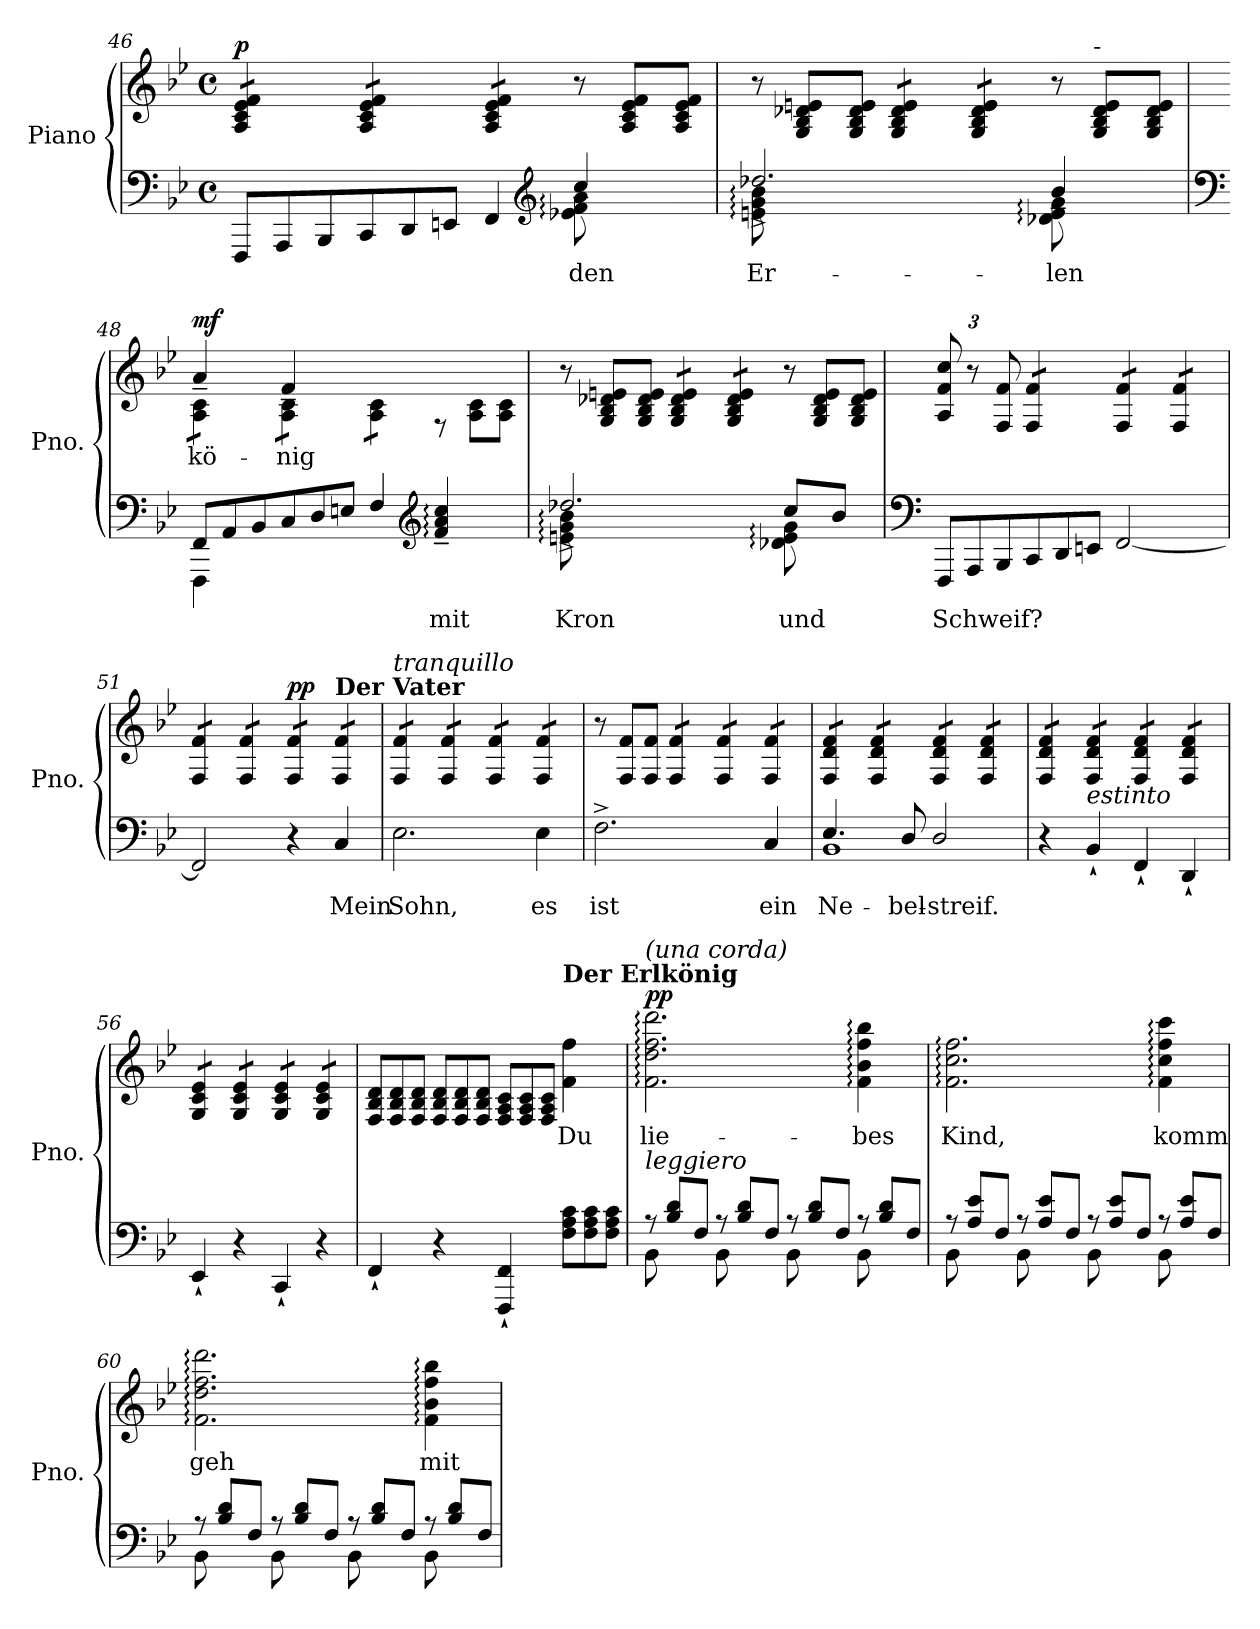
**kern	**text	**kern	**text	**dynam
*part1	*part1	*part1	*part1	*part1
*staff2	*staff2	*staff1	*staff1	*staff1/2
*I"Piano	*	*	*	*
*I'Pno.	*	*	*	*
!!LO:PB:g=z
*clefF4	*	*clefG2	*	*
*k[b-e-]	*	*k[b-e-]	*	*
*M4/4	*	*M4/4	*	*
*met(c)	*	*met(c)	*	*
*Xtuplet	*	*	*	*
=46	=46	=46	=46	=46
*^	*	*	*	*
!	!	!	!	!	!LO:DY:b
*	*	*	*tremolo	*	*
12FFF/L	2.ryy	.	12A/ 12c/ 12e-/ 12f/L	.	p
12AAA/	.	.	12A/ 12c/ 12e-/ 12f/	.	.
12BBB-/	.	.	12A/ 12c/ 12e-/ 12f/J	.	.
12CC/	.	.	12A/ 12c/ 12e-/ 12f/L	.	.
12DD/	.	.	12A/ 12c/ 12e-/ 12f/	.	.
12EEn/J	.	.	12A/ 12c/ 12e-/ 12f/J	.	.
4FF/	.	.	12A/ 12c/ 12e-/ 12f/L	.	.
.	.	.	12A/ 12c/ 12e-/ 12f/	.	.
.	.	.	12A/ 12c/ 12e-/ 12f/J	.	.
*	*	*	*Xtremolo	*	*
*clefG2	*	*	*	*	*
!	!	!LO:LY:b	!	!	!
*	*	*	*Xtuplet	*	*
8e-X\: 8f\: 8a\:	4cc~/	den	12r	.	.
.	.	.	12A/ 12c/ 12e-/ 12f/L	.	.
8reyy	.	.	.	.	.
.	.	.	12A/ 12c/ 12e-/ 12f/J	.	.
=47	=47	=47	=47	=47	=47
!	!	!LO:LY:b	!	!	!
8en\: 8g\: 8b-\:	2.dd-X^/	Er-	12r	.	.
.	.	.	12G/ 12B-/ 12d-X/ 12en/L	.	.
8ryy	.	.	.	.	.
.	.	.	12G/ 12B-/ 12d-/ 12e/J	.	.
*	*	*	*tremolo	*	*
4ryy	.	.	12G/ 12B-/ 12d-/ 12e/L	.	.
.	.	.	12G/ 12B-/ 12d-/ 12e/	.	.
.	.	.	12G/ 12B-/ 12d-/ 12e/J	.	.
4ryy	.	.	12G/ 12B-/ 12d-/ 12e/L	.	.
.	.	.	12G/ 12B-/ 12d-/ 12e/	.	.
.	.	.	12G/ 12B-/ 12d-/ 12e/J	.	.
*	*	*	*Xtremolo	*	*
!	!	!LO:LY:b	!	!	!
8d-X\: 8e\: 8g\:	4b-~/	-len	12r	.	.
!	!	!	!LO:TX:a:t=-	!	!
.	.	.	12G/ 12B-/ 12d-/ 12e/L	.	.
8ryy	.	.	.	.	.
.	.	.	12G/ 12B-/ 12d-/ 12e/J	.	.
=48	=48	=48	=48	=48	=48
*clefF4	*	*	*	*	*
*	*	*	*^	*	*
!	!	!	!	!	!LO:LY:b	!LO:DY:b
*	*	*	*tremolo	*	*	*
12FF/L	4FFF\	.	12A\ 12c\L	4a~/	kö-	mf
12AA/	.	.	12A\ 12c\	.	.	.
12BB-/	.	.	12A\ 12c\J	.	.	.
!	!	!	!	!	!LO:LY:b	!
12C/	2ryy	.	12A\ 12c\L	4f~/	-nig	.
12D/	.	.	12A\ 12c\	.	.	.
12En/J	.	.	12A\ 12c\J	.	.	.
4F/	.	.	12A\ 12c\L	2raayy	.	.
.	.	.	12A\ 12c\	.	.	.
.	.	.	12A\ 12c\J	.	.	.
*	*	*	*Xtremolo	*	*	*
*clefG2	*	*	*	*	*	*
!	!	!LO:LY:b	!	!	!	!
4f/:~ 4a/:~ 4cc/:~	4reyy	mit	12rF	.	.	.
.	.	.	12A\ 12c\L	.	.	.
.	.	.	12A\ 12c\J	.	.	.
*	*	*	*v	*v	*	*
!!LO:LB:g=z
=49	=49	=49	=49	=49	=49
!	!	!LO:LY:b	!	!	!
8en\: 8g\: 8b-\:	2.dd-X^/	Kron	12r	.	.
.	.	.	12G/ 12B-/ 12d-X/ 12en/L	.	.
8ryy	.	.	.	.	.
.	.	.	12G/ 12B-/ 12d-/ 12e/J	.	.
*	*	*	*tremolo	*	*
4ryy	.	.	12G/ 12B-/ 12d-/ 12e/L	.	.
.	.	.	12G/ 12B-/ 12d-/ 12e/	.	.
.	.	.	12G/ 12B-/ 12d-/ 12e/J	.	.
4ryy	.	.	12G/ 12B-/ 12d-/ 12e/L	.	.
.	.	.	12G/ 12B-/ 12d-/ 12e/	.	.
.	.	.	12G/ 12B-/ 12d-/ 12e/J	.	.
*	*	*	*Xtremolo	*	*
!	!	!LO:LY:b	!	!	!
8d-X\: 8e\: 8g\:	8cc/L	und	12r	.	.
.	.	.	12G/ 12B-/ 12d-/ 12e/L	.	.
8ryy	8b-/J	.	.	.	.
.	.	.	12G/ 12B-/ 12d-/ 12e/J	.	.
*v	*v	*	*	*	*
=50	=50	=50	=50	=50
*clefF4	*	*	*	*
!	!LO:LY:b	!	!	!
*	*	*tuplet	*	*
*	*	*Xbrackettup	*	*
12FFF/L	Schweif?	12A/ 12f/ 12cc/	.	.
12AAA/	.	12r	.	.
12BBB-/	.	12F/ 12f/	.	.
*	*	*tremolo	*	*
12CC/	.	12F/ 12f/L	.	.
12DD/	.	12F/ 12f/	.	.
12EEn/J	.	12F/ 12f/J	.	.
[2FF/	.	12F/ 12f/L	.	.
.	.	12F/ 12f/	.	.
.	.	12F/ 12f/J	.	.
.	.	12F/ 12f/L	.	.
.	.	12F/ 12f/	.	.
.	.	12F/ 12f/J	.	.
=51	=51	=51	=51	=51
2FF/]	.	12F/ 12f/L	.	.
.	.	12F/ 12f/	.	.
.	.	12F/ 12f/J	.	.
.	.	12F/ 12f/L	.	.
.	.	12F/ 12f/	.	.
.	.	12F/ 12f/J	.	.
!	!	!	!	!LO:DY:b
4r	.	12F/ 12f/L	.	pp
.	.	12F/ 12f/	.	.
.	.	12F/ 12f/J	.	.
!	!	!LO:TX:a:B:t=Der Vater	!	!
!	!LO:LY:b	!	!	!
4C/	Mein	12F/ 12f/L	.	.
.	.	12F/ 12f/	.	.
.	.	12F/ 12f/J	.	.
!!LO:LB:g=z
=52	=52	=52	=52	=52
!	!	!LO:TX:a:i:t=tranquillo	!	!
!	!LO:LY:b	!	!	!
2.E-\	Sohn,	12F/ 12f/L	.	.
.	.	12F/ 12f/	.	.
.	.	12F/ 12f/J	.	.
.	.	12F/ 12f/L	.	.
.	.	12F/ 12f/	.	.
.	.	12F/ 12f/J	.	.
.	.	12F/ 12f/L	.	.
.	.	12F/ 12f/	.	.
.	.	12F/ 12f/J	.	.
!	!LO:LY:b	!	!	!
4E-\	es	12F/ 12f/L	.	.
.	.	12F/ 12f/	.	.
.	.	12F/ 12f/J	.	.
*	*	*Xtremolo	*	*
=53	=53	=53	=53	=53
!	!LO:LY:b	!	!	!
*	*	*Xtuplet	*	*
2.F^\	ist	12r	.	.
.	.	12F/ 12f/L	.	.
.	.	12F/ 12f/J	.	.
*	*	*tremolo	*	*
.	.	12F/ 12f/L	.	.
.	.	12F/ 12f/	.	.
.	.	12F/ 12f/J	.	.
.	.	12F/ 12f/L	.	.
.	.	12F/ 12f/	.	.
.	.	12F/ 12f/J	.	.
!	!LO:LY:b	!	!	!
4C/	ein	12F/ 12f/L	.	.
.	.	12F/ 12f/	.	.
.	.	12F/ 12f/J	.	.
=54	=54	=54	=54	=54
!	!LO:LY:b	!	!	!
*^	*	*	*	*
4.E-/	1BB-	Ne-	12F/ 12d/ 12f/L	.	.
.	.	.	12F/ 12d/ 12f/	.	.
.	.	.	12F/ 12d/ 12f/J	.	.
.	.	.	12F/ 12d/ 12f/L	.	.
.	.	.	12F/ 12d/ 12f/	.	.
!	!	!LO:LY:b	!	!	!
8D/	.	-bel-	.	.	.
.	.	.	12F/ 12d/ 12f/J	.	.
!	!	!LO:LY:b	!	!	!
2D/	.	-streif.	12F/ 12d/ 12f/L	.	.
.	.	.	12F/ 12d/ 12f/	.	.
.	.	.	12F/ 12d/ 12f/J	.	.
.	.	.	12F/ 12d/ 12f/L	.	.
.	.	.	12F/ 12d/ 12f/	.	.
.	.	.	12F/ 12d/ 12f/J	.	.
*v	*v	*	*	*	*
=55	=55	=55	=55	=55
4r	.	12F/ 12d/ 12f/L	.	.
.	.	12F/ 12d/ 12f/	.	.
.	.	12F/ 12d/ 12f/J	.	.
!LO:TX:a:i:t=estinto	!	!	!	!
4BB-`/	.	12F/ 12d/ 12f/L	.	.
.	.	12F/ 12d/ 12f/	.	.
.	.	12F/ 12d/ 12f/J	.	.
4FF`/	.	12F/ 12d/ 12f/L	.	.
.	.	12F/ 12d/ 12f/	.	.
.	.	12F/ 12d/ 12f/J	.	.
4DD`/	.	12F/ 12d/ 12f/L	.	.
.	.	12F/ 12d/ 12f/	.	.
.	.	12F/ 12d/ 12f/J	.	.
=56	=56	=56	=56	=56
4EE-`/	.	12G/ 12c/ 12e-/L	.	.
.	.	12G/ 12c/ 12e-/	.	.
.	.	12G/ 12c/ 12e-/J	.	.
4r	.	12G/ 12c/ 12e-/L	.	.
.	.	12G/ 12c/ 12e-/	.	.
.	.	12G/ 12c/ 12e-/J	.	.
4CC`/	.	12G/ 12c/ 12e-/L	.	.
.	.	12G/ 12c/ 12e-/	.	.
.	.	12G/ 12c/ 12e-/J	.	.
4r	.	12G/ 12c/ 12e-/L	.	.
.	.	12G/ 12c/ 12e-/	.	.
.	.	12G/ 12c/ 12e-/J	.	.
*	*	*Xtremolo	*	*
!!LO:LB:g=z
=57	=57	=57	=57	=57
4FF`/	.	12F/ 12B-/ 12d/L	.	.
.	.	12F/ 12B-/ 12d/	.	.
.	.	12F/ 12B-/ 12d/J	.	.
4r	.	12F/ 12B-/ 12d/L	.	.
.	.	12F/ 12B-/ 12d/	.	.
.	.	12F/ 12B-/ 12d/J	.	.
4FFF/` 4FF/`	.	12F/ 12A/ 12c/L	.	.
.	.	12F/ 12A/ 12c/	.	.
.	.	12F/ 12A/ 12c/J	.	.
!	!	!LO:TX:a:B:t=Der Erlkönig	!	!
!	!	!	!LO:LY:b	!
12F\ 12A\ 12c\L	.	4f\ 4ff\	Du	.
12F\ 12A\ 12c\	.	.	.	.
12F\ 12A\ 12c\J	.	.	.	.
=58	=58	=58	=58	=58
*^	*	*	*	*
!	!	!	!LO:TX:a:i:t=(una corda)	!	!
!LO:TX:a:i:t=leggiero	!	!	!	!	!
!	!	!	!	!LO:LY:b	!LO:DY:b
12r	8BB-\	.	2.f\: 2.dd\: 2.ff\: 2.ddd\:	lie-	pp
12B-/ 12d/L	.	.	.	.	.
.	8ryy	.	.	.	.
12F/J	.	.	.	.	.
12r	8BB-\	.	.	.	.
12B-/ 12d/L	.	.	.	.	.
.	8ryy	.	.	.	.
12F/J	.	.	.	.	.
12r	8BB-\	.	.	.	.
12B-/ 12d/L	.	.	.	.	.
.	8ryy	.	.	.	.
12F/J	.	.	.	.	.
!	!	!	!	!LO:LY:b	!
12r	8BB-\	.	4f\: 4b-\: 4ff\: 4bb-\:	-bes	.
12B-/ 12d/L	.	.	.	.	.
.	8ryy	.	.	.	.
12F/J	.	.	.	.	.
=59	=59	=59	=59	=59	=59
!	!	!	!	!LO:LY:b	!
12r	8BB-\	.	2.f\: 2.cc\: 2.ff\:	Kind,	.
12A/ 12e-/L	.	.	.	.	.
.	8ryy	.	.	.	.
12F/J	.	.	.	.	.
12r	8BB-\	.	.	.	.
12A/ 12e-/L	.	.	.	.	.
.	8ryy	.	.	.	.
12F/J	.	.	.	.	.
12r	8BB-\	.	.	.	.
12A/ 12e-/L	.	.	.	.	.
.	8ryy	.	.	.	.
12F/J	.	.	.	.	.
!	!	!	!	!LO:LY:b	!
12r	8BB-\	.	4f\: 4cc\: 4ff\: 4ccc\:	komm	.
12A/ 12e-/L	.	.	.	.	.
.	8ryy	.	.	.	.
12F/J	.	.	.	.	.
!!LO:LB:g=z
=60	=60	=60	=60	=60	=60
!	!	!	!	!LO:LY:b	!
12r	8BB-\	.	2.f\: 2.dd\: 2.ff\: 2.ddd\:	geh	.
12B-/ 12d/L	.	.	.	.	.
.	8ryy	.	.	.	.
12F/J	.	.	.	.	.
12r	8BB-\	.	.	.	.
12B-/ 12d/L	.	.	.	.	.
.	8ryy	.	.	.	.
12F/J	.	.	.	.	.
12r	8BB-\	.	.	.	.
12B-/ 12d/L	.	.	.	.	.
.	8ryy	.	.	.	.
12F/J	.	.	.	.	.
!	!	!	!	!LO:LY:b	!
12r	8BB-\	.	4f\: 4b-\: 4ff\: 4bb-\:	mit	.
12B-/ 12d/L	.	.	.	.	.
.	8ryy	.	.	.	.
12F/J	.	.	.	.	.
*v	*v	*	*	*	*
=	=	=	=	=
*-	*-	*-	*-	*-
